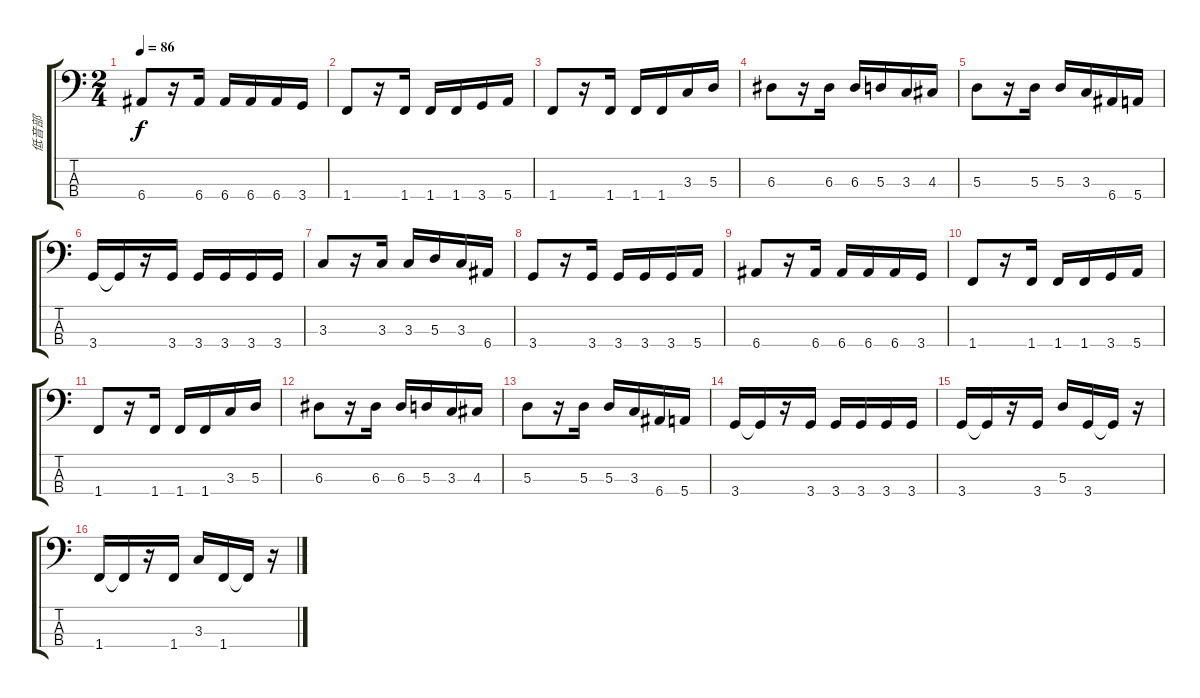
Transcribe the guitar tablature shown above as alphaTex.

\track ("低音部" "低音部") {instrument electricbassfinger}
\staff {score tabs}
\tuning (G2 D2 A1 E1) {hide}
\ts (2 4)
\tempo 86
\clef f4
\ks c
6.4.8{dy f} r.16 6.4.16 6.4.16 6.4.16 6.4.16 3.4.16 |
1.4.8 r.16 1.4.16 1.4.16 1.4.16 3.4.16 5.4.16 |
1.4.8 r.16 1.4.16 1.4.16 1.4.16 3.3.16 5.3.16 |
6.3.8 r.16 6.3.16 6.3.16 5.3.16 3.3.16 4.3.16 |
5.3.8 r.16 5.3.16 5.3.16 3.3.16 6.4.16 5.4.16 |
3.4.16 3.4{t}.16 r.16 3.4.16 3.4.16 3.4.16 3.4.16 3.4.16 |
3.3.8 r.16 3.3.16 3.3.16 5.3.16 3.3.16 6.4.16 |
3.4.8 r.16 3.4.16 3.4.16 3.4.16 3.4.16 5.4.16 |
6.4.8 r.16 6.4.16 6.4.16 6.4.16 6.4.16 3.4.16 |
1.4.8 r.16 1.4.16 1.4.16 1.4.16 3.4.16 5.4.16 |
1.4.8 r.16 1.4.16 1.4.16 1.4.16 3.3.16 5.3.16 |
6.3.8 r.16 6.3.16 6.3.16 5.3.16 3.3.16 4.3.16 |
5.3.8 r.16 5.3.16 5.3.16 3.3.16 6.4.16 5.4.16 |
3.4.16 3.4{t}.16 r.16 3.4.16 3.4.16 3.4.16 3.4.16 3.4.16 |
3.4.16 3.4{t}.16 r.16 3.4.16 5.3.16 3.4.16 3.4{t}.16 r.16 |
1.4.16 1.4{t}.16 r.16 1.4.16 3.3.16 1.4.16 1.4{t}.16 r.16
